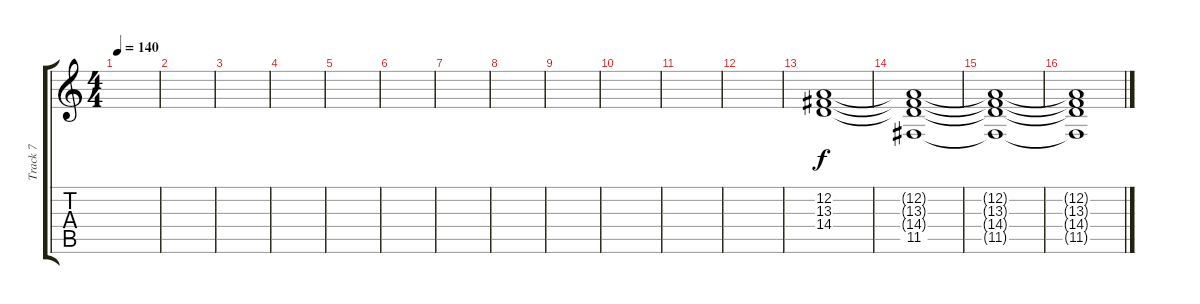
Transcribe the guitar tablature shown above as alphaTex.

\track ("Track 7" "Track 7") {instrument pad2warm}
\staff {score tabs}
\tuning (D4 A3 F3 C3 G2 D2) {hide}
\ts (4 4)
\tempo 140
\clef g2
\ks c
|
|
|
|
|
|
|
|
|
|
|
|
(12.2 13.3 14.4).1 |
(12.2{t} 13.3{t} 14.4{t} 11.5).1 |
(12.2{t} 13.3{t} 14.4{t} 11.5{t}).1 |
(12.2{t} 13.3{t} 14.4{t} 11.5{t}).1
